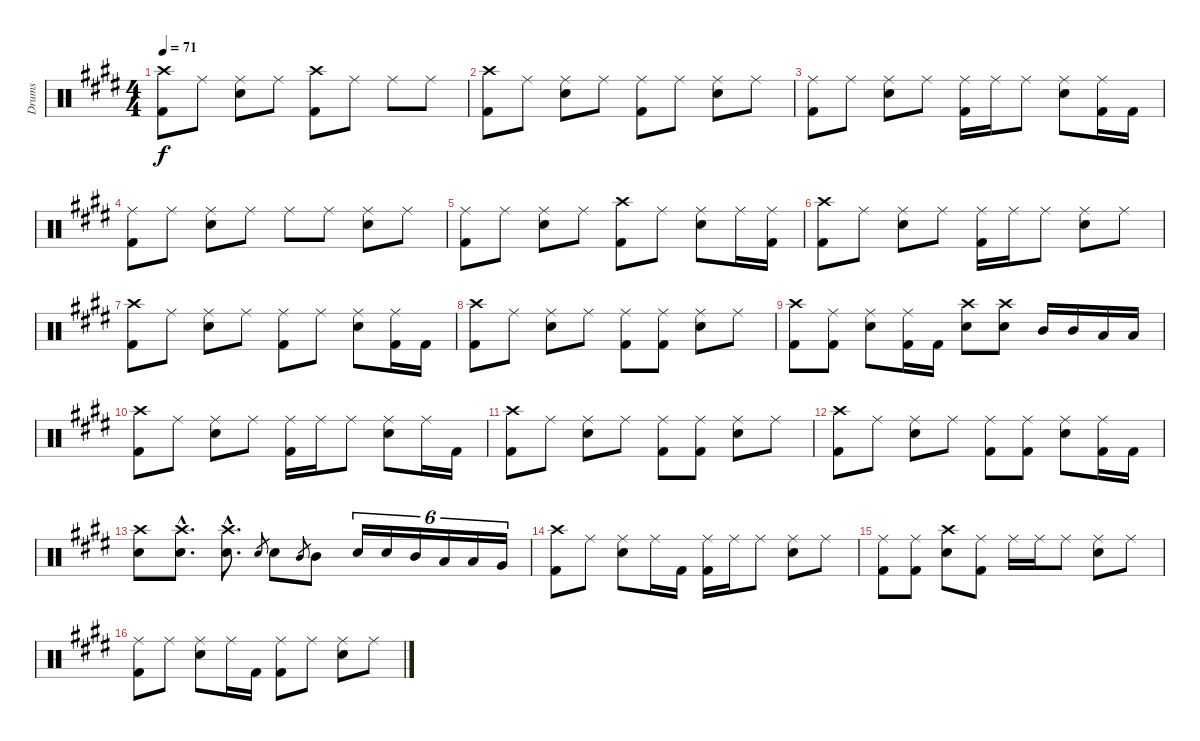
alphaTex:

\track ("Drums" "Drums") {instrument percussion}
\staff {score}
\articulation defaults
\ts (4 4)
\tempo 71
\clef neutral
\ks e
("Crash high (hit)" "Kick (hit) 2").8{dy f} "Ride (middle)".8 ("Ride (middle)" "Electric Snare (hit)").8 "Ride (middle)".8 ("Crash high (hit)" "Kick (hit) 2").8 "Ride (middle)".8 "Ride (middle)".8 "Ride (middle)".8 |
("Crash high (hit)" "Kick (hit) 2").8 "Ride (middle)".8 ("Ride (middle)" "Electric Snare (hit)").8 "Ride (middle)".8 ("Ride (middle)" "Kick (hit) 2").8 "Ride (middle)".8 ("Ride (middle)" "Electric Snare (hit)").8 "Ride (middle)".8 |
("Ride (middle)" "Kick (hit) 2").8 "Ride (middle)".8 ("Ride (middle)" "Electric Snare (hit)").8 "Ride (middle)".8 ("Ride (middle)" "Kick (hit) 2").16 "Ride (middle)".16 "Ride (middle)".8 ("Ride (middle)" "Electric Snare (hit)").8 ("Ride (middle)" "Kick (hit) 2").16 "Kick (hit) 2".16 |
("Ride (middle)" "Kick (hit) 2").8 "Ride (middle)".8 ("Ride (middle)" "Electric Snare (hit)").8 "Ride (middle)".8 "Ride (middle)".8 "Ride (middle)".8 ("Ride (middle)" "Electric Snare (hit)").8 "Ride (middle)".8 |
("Ride (middle)" "Kick (hit) 2").8 "Ride (middle)".8 ("Ride (middle)" "Electric Snare (hit)").8 "Ride (middle)".8 ("Crash high (hit)" "Kick (hit) 2").8 "Ride (middle)".8 ("Ride (middle)" "Electric Snare (hit)").8 "Ride (middle)".16 ("Ride (middle)" "Kick (hit) 2").16 |
("Crash high (hit)" "Kick (hit) 2").8 "Ride (middle)".8 ("Ride (middle)" "Electric Snare (hit)").8 "Ride (middle)".8 ("Ride (middle)" "Kick (hit) 2").16 "Ride (middle)".16 "Ride (middle)".8 ("Ride (middle)" "Electric Snare (hit)").8 "Ride (middle)".8 |
("Crash high (hit)" "Kick (hit) 2").8 "Ride (middle)".8 ("Ride (middle)" "Electric Snare (hit)").8 "Ride (middle)".8 ("Ride (middle)" "Kick (hit) 2").8 "Ride (middle)".8 ("Ride (middle)" "Electric Snare (hit)").8 ("Ride (middle)" "Kick (hit) 2").16 "Kick (hit) 2".16 |
("Crash high (hit)" "Kick (hit) 2").8 "Ride (middle)".8 ("Ride (middle)" "Electric Snare (hit)").8 "Ride (middle)".8 ("Ride (middle)" "Kick (hit) 2").8 ("Ride (middle)" "Kick (hit) 2").8 ("Ride (middle)" "Electric Snare (hit)").8 "Ride (middle)".8 |
("Crash high (hit)" "Kick (hit) 2").8 ("Ride (middle)" "Kick (hit) 2").8 ("Ride (middle)" "Electric Snare (hit)").8 ("Ride (middle)" "Kick (hit) 2").16 "Kick (hit) 2".16 ("Crash high (hit)" "Electric Snare (hit)").8 ("Crash high (hit)" "Electric Snare (hit)").8 "Mid Tom (hit)".16 "Mid Tom (hit)".16 "Low Tom (hit)".16 "Low Tom (hit)".16 |
("Crash high (hit)" "Kick (hit) 2").8 "Ride (middle)".8 ("Ride (middle)" "Electric Snare (hit)").8 "Ride (middle)".8 ("Ride (middle)" "Kick (hit) 2").16 "Ride (middle)".16 "Ride (middle)".8 ("Ride (middle)" "Electric Snare (hit)").8 "Ride (middle)".16 "Kick (hit) 2".16 |
("Crash high (hit)" "Kick (hit) 2").8 "Ride (middle)".8 ("Ride (middle)" "Electric Snare (hit)").8 "Ride (middle)".8 ("Ride (middle)" "Kick (hit) 2").8 ("Ride (middle)" "Kick (hit) 2").8 ("Ride (middle)" "Electric Snare (hit)").8 "Ride (middle)".8 |
("Crash high (hit)" "Kick (hit) 2").8 "Ride (middle)".8 ("Ride (middle)" "Electric Snare (hit)").8 "Ride (middle)".8 ("Ride (middle)" "Kick (hit) 2").8 ("Ride (middle)" "Kick (hit) 2").8 ("Ride (middle)" "Electric Snare (hit)").8 ("Ride (middle)" "Kick (hit) 2").16 "Kick (hit) 2".16 |
("Crash high (hit)" "Electric Snare (hit)").8 ("Crash high (hit)"{hac} "Electric Snare (hit)"{hac}).8{d} ("Crash high (hit)"{hac} "Electric Snare (hit)"{hac}).8{d} "Electric Snare (hit)".8{gr} "Electric Snare (hit)".8 "Mid Tom (hit)".8{gr} "Mid Tom (hit)".8 "Electric Snare (hit)".16{tu (6 4)} "Electric Snare (hit)".16{tu (6 4)} "Mid Tom (hit)".16{tu (6 4)} "Low Tom (hit)".16{tu (6 4)} "Low Tom (hit)".16{tu (6 4)} "Very Low Tom (hit)".16{tu (6 4)} |
("Crash high (hit)" "Kick (hit) 2").8 "Ride (middle)".8 ("Ride (middle)" "Electric Snare (hit)").8 "Ride (middle)".16 "Kick (hit) 2".16 ("Ride (middle)" "Kick (hit) 2").16 "Ride (middle)".16 "Ride (middle)".8 ("Ride (middle)" "Electric Snare (hit)").8 "Ride (middle)".8 |
("Ride (middle)" "Kick (hit) 2").8 ("Ride (middle)" "Kick (hit) 2").8 ("Crash high (hit)" "Electric Snare (hit)").8 ("Ride (middle)" "Kick (hit) 2").8 "Ride (middle)".16 "Ride (middle)".16 "Ride (middle)".8 ("Ride (middle)" "Electric Snare (hit)").8 "Ride (middle)".8 |
("Ride (middle)" "Kick (hit) 2").8 "Ride (middle)".8 ("Ride (middle)" "Electric Snare (hit)").8 "Ride (middle)".16 "Kick (hit) 2".16 ("Ride (middle)" "Kick (hit) 2").8 "Ride (middle)".8 ("Ride (middle)" "Electric Snare (hit)").8 "Ride (middle)".8
